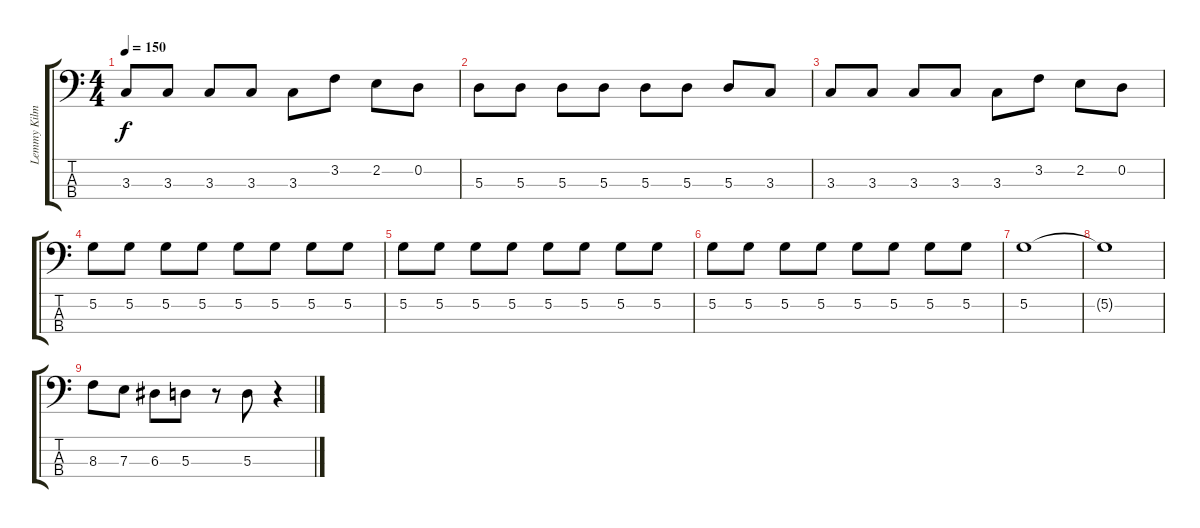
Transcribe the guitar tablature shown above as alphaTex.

\track ("Lemmy Kilmister" "Lemmy Kilm") {instrument electricbasspick}
\staff {score tabs}
\tuning (G2 D2 A1 E1) {hide}
\ts (4 4)
\tempo 150
\clef f4
\ks c
3.3.8{dy f} 3.3.8 3.3.8 3.3.8 3.3.8 3.2.8 2.2.8 0.2.8 |
5.3.8 5.3.8 5.3.8 5.3.8 5.3.8 5.3.8 5.3.8 3.3.8 |
3.3.8 3.3.8 3.3.8 3.3.8 3.3.8 3.2.8 2.2.8 0.2.8 |
5.2.8 5.2.8 5.2.8 5.2.8 5.2.8 5.2.8 5.2.8 5.2.8 |
5.2.8 5.2.8 5.2.8 5.2.8 5.2.8 5.2.8 5.2.8 5.2.8 |
5.2.8 5.2.8 5.2.8 5.2.8 5.2.8 5.2.8 5.2.8 5.2.8 |
5.2.1 |
5.2{t}.1 |
8.3.8 7.3.8 6.3.8 5.3.8 r.8 5.3.8 r.4
